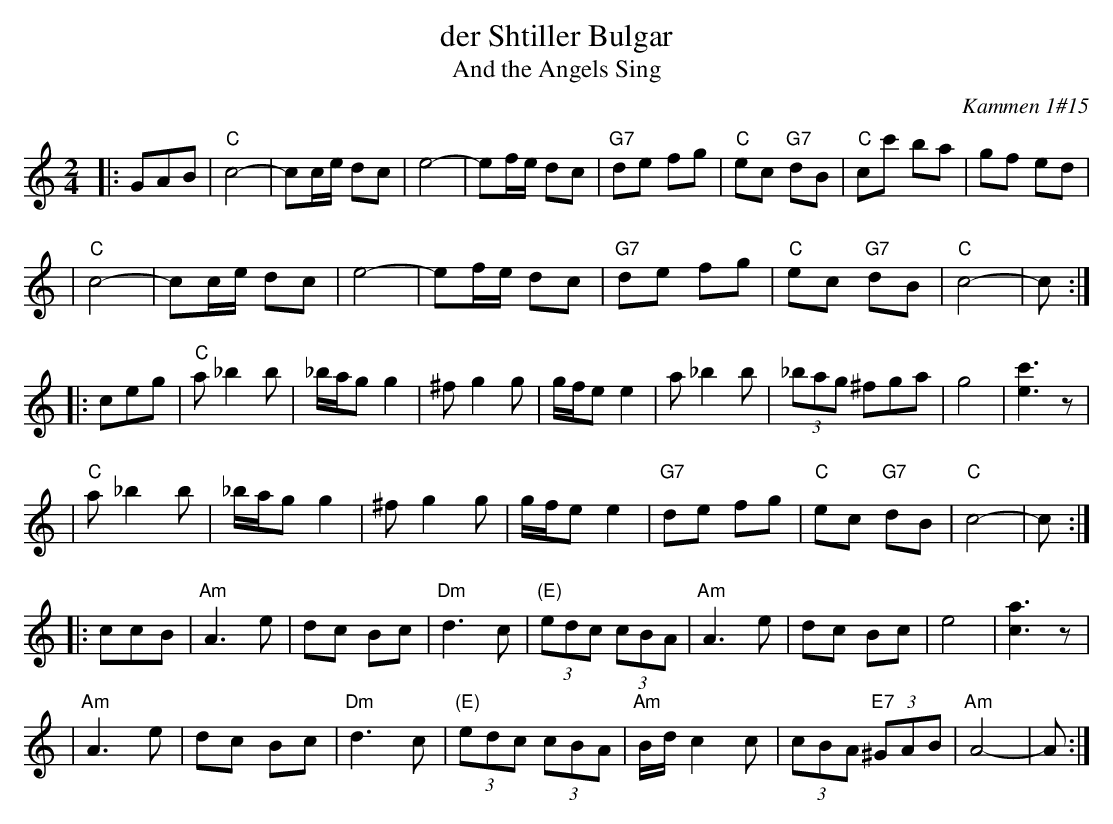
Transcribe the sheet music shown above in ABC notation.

X:1
T: der Shtiller Bulgar
T: And the Angels Sing
O: Kammen 1#15
M: 2/4
L: 1/8
K: C
|: GAB \
| "C"c4- | cc/e/ dc | e4- | ef/e/ dc | "G7"de fg | "C"ec "G7"dB | "C"cc' ba | gf ed |
| "C"c4- | cc/e/ dc | e4- | ef/e/ dc | "G7"de fg | "C"ec "G7"dB | "C"c4- | c :|
|: ceg \
| "C"a_b2b | _b/a/g g2 | ^fg2g | g/f/e e2 | a_b2b | (3_bag ^fga | g4 | [c'3e3]z |
| "C"a_b2b | _b/a/g g2 | ^fg2g | g/f/e e2 | "G7"de fg | "C"ec "G7"dB | "C"c4- | c :|
|: ccB \
| "Am"A3 e | dc Bc | "Dm"d3 c | "(E)"(3edc (3cBA | "Am"A3 e | dc Bc | e4 | [a3c3]z |
| "Am"A3 e | dc Bc | "Dm"d3 c | "(E)"(3edc (3cBA | "Am"B/d/c2c | (3cBA "E7"(3^GAB | "Am"A4- | A :|
